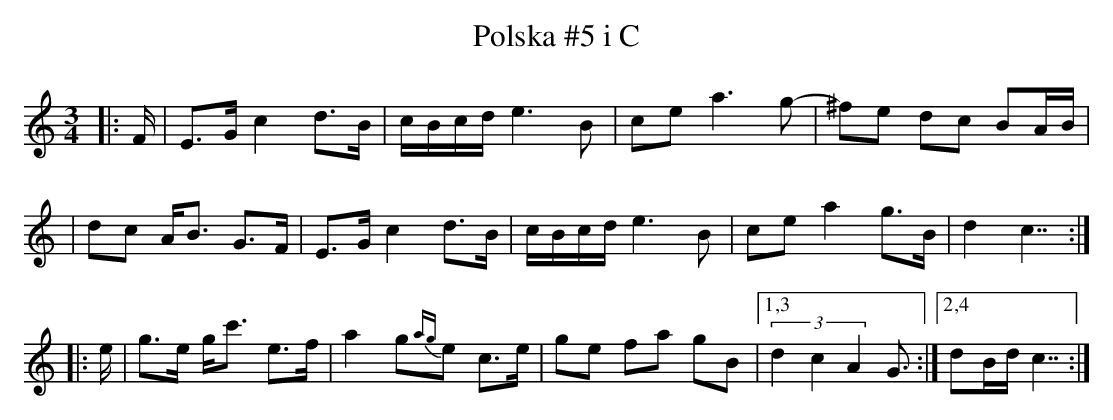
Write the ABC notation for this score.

X:1
T: Polska #5 i C
M: 3/4
L: 1/16
K: C
|: F- \
| E3G c4 d3B | cBcd e6 B2- | c2e2 a6 g2- | ^f2e2 d2c2 B2AB |
| d2c2 AB3 G3F- |  E3G c4 d3B | cBcd e6 B2- | c2e2 a4 g3B | d4 c7 :|
|: e- \
| g3e gc'3 e3f | a4 g2{ag}e2 c3e | g2e2 f2a2 g2B2 |1,3 (3d4c4A4 G3 :|2,4 d2Bd c7 :|
